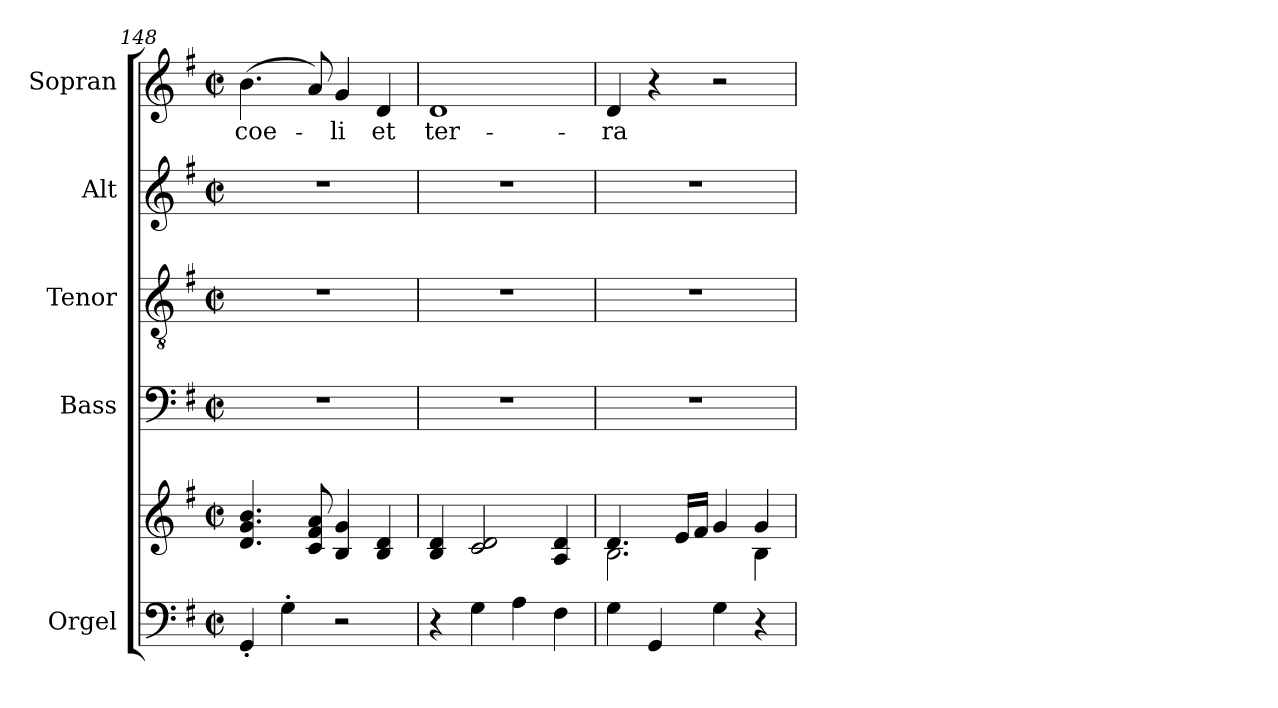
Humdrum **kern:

**kern	**kern	**kern	**kern	**kern	**kern	**text
*part5	*part5	*part4	*part3	*part2	*part1	*part1
*staff6	*staff5	*staff4	*staff3	*staff2	*staff1	*staff1
*I"Orgel	*	*I"Bass	*I"Tenor	*I"Alt	*I"Sopran	*
*I'Org.	*	*I'B	*I'T	*I'A	*I'S	*
*clefF4	*clefG2	*clefF4	*clefGv2	*clefG2	*clefG2	*
*k[f#]	*k[f#]	*k[f#]	*k[f#]	*k[f#]	*k[f#]	*
*G:	*G:	*G:	*G:	*G:	*G:	*
*M2/2	*M2/2	*M2/2	*M2/2	*M2/2	*M2/2	*
*met(c|)	*met(c|)	*met(c|)	*met(c|)	*met(c|)	*met(c|)	*
=148	=148	=148	=148	=148	=148	=148
!	!	!	!	!	!	!LO:LY:b
4GG'</	4.d/ 4.g/ 4.b/	1r	1r	1r	(>4.b\	coe-
4G'>\	.	.	.	.	.	.
.	8c/ 8f#/ 8a/	.	.	.	8a/)	.
!	!	!	!	!	!	!LO:LY:b
2r	4B/ 4g/	.	.	.	4g/	-li
!	!	!	!	!	!	!LO:LY:b
.	4B/ 4d/	.	.	.	4d/	et
!!LO:PB:g=z
=149	=149	=149	=149	=149	=149	=149
!	!	!	!	!	!	!LO:LY:b
4r	4B/ 4d/	1r	1r	1r	1d	ter-
4G\	2c/ 2d/	.	.	.	.	.
4A\	.	.	.	.	.	.
4F#\	4A/ 4d/	.	.	.	.	.
=150	=150	=150	=150	=150	=150	=150
*	*^	*	*	*	*	*
!	!	!	!	!	!	!	!LO:LY:b
4G\	4.d/	2.B\	1r	1r	1r	4d/	-ra
4GG/	.	.	.	.	.	4r	.
.	16e/LL	.	.	.	.	.	.
.	16f#/JJ	.	.	.	.	.	.
4G\	4g/	.	.	.	.	2r	.
4r	4g/	4B\	.	.	.	.	.
*	*v	*v	*	*	*	*	*
=	=	=	=	=	=	=
*-	*-	*-	*-	*-	*-	*-
